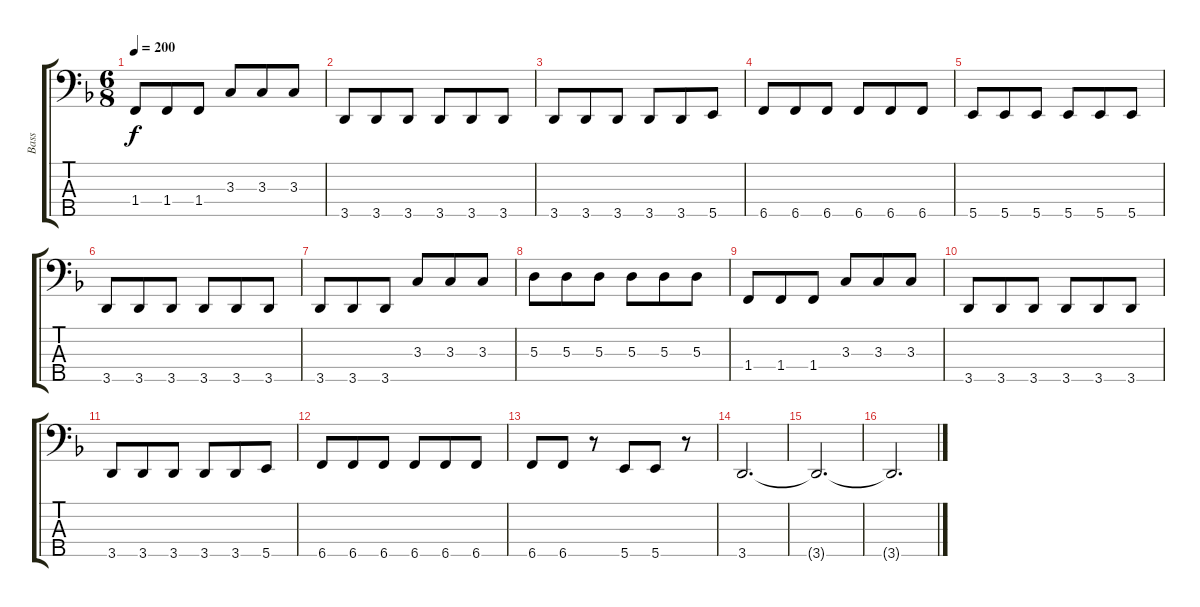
\track ("Bass" "Bass") {instrument electricbassfinger}
\staff {score tabs}
\tuning (G2 D2 A1 E1 B0) {hide}
\ts (6 8)
\tempo 200
\clef f4
\ks dminor
1.4.8{dy f} 1.4.8 1.4.8 3.3.8 3.3.8 3.3.8 |
3.5.8 3.5.8 3.5.8 3.5.8 3.5.8 3.5.8 |
3.5.8 3.5.8 3.5.8 3.5.8 3.5.8 5.5.8 |
6.5.8 6.5.8 6.5.8 6.5.8 6.5.8 6.5.8 |
5.5.8 5.5.8 5.5.8 5.5.8 5.5.8 5.5.8 |
3.5.8 3.5.8 3.5.8 3.5.8 3.5.8 3.5.8 |
3.5.8 3.5.8 3.5.8 3.3.8 3.3.8 3.3.8 |
5.3.8 5.3.8 5.3.8 5.3.8 5.3.8 5.3.8 |
1.4.8 1.4.8 1.4.8 3.3.8 3.3.8 3.3.8 |
3.5.8 3.5.8 3.5.8 3.5.8 3.5.8 3.5.8 |
3.5.8 3.5.8 3.5.8 3.5.8 3.5.8 5.5.8 |
6.5.8 6.5.8 6.5.8 6.5.8 6.5.8 6.5.8 |
6.5.8 6.5.8 r.8 5.5.8 5.5.8 r.8 |
3.5.2{d} |
3.5{t}.2{d} |
3.5{t}.2{d}
